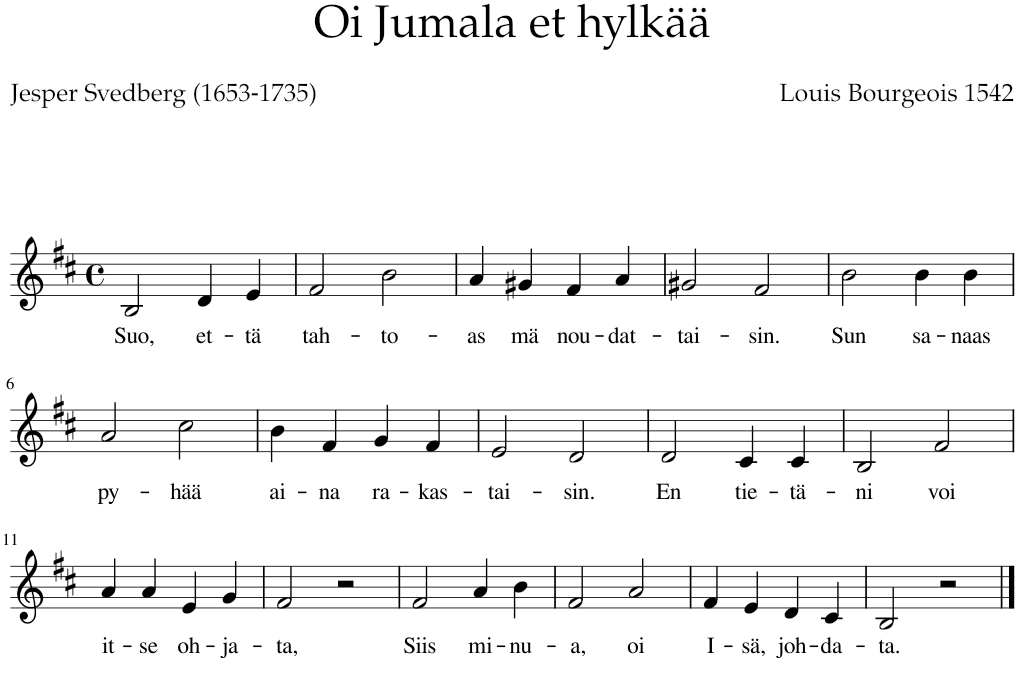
**kern	**text
*part1	*part1
*staff1	*staff1
*I"Staff	*
*clefG2	*
*k[f#c#]	*
*M4/4	*
*met(c)	*
=1	=1
!	!LO:LY:b
2B/	Suo,
!	!LO:LY:b
4d/	et-
!	!LO:LY:b
4e/	-tä
=2	=2
!	!LO:LY:b
2f#/	tah-
!	!LO:LY:b
2b\	-to-
=3	=3
!	!LO:LY:b
4a/	-as
!	!LO:LY:b
4g#X/	mä
!	!LO:LY:b
4f#/	nou-
!	!LO:LY:b
4a/	-dat-
=4	=4
!	!LO:LY:b
2g#X/	-tai-
!	!LO:LY:b
2f#/	-sin.
=5	=5
!	!LO:LY:b
2b\	Sun
!	!LO:LY:b
4b\	sa-
!	!LO:LY:b
4b\	-naas
!!LO:LB:g=z
=6	=6
!	!LO:LY:b
2a/	py-
!	!LO:LY:b
2cc#\	-hää
=7	=7
!	!LO:LY:b
4b\	ai-
!	!LO:LY:b
4f#/	-na
!	!LO:LY:b
4g/	ra-
!	!LO:LY:b
4f#/	-kas-
=8	=8
!	!LO:LY:b
2e/	-tai-
!	!LO:LY:b
2d/	-sin.
=9	=9
!	!LO:LY:b
2d/	En
!	!LO:LY:b
4c#/	tie-
!	!LO:LY:b
4c#/	-tä-
=10	=10
!	!LO:LY:b
2B/	-ni
!	!LO:LY:b
2f#/	voi
!!LO:LB:g=z
=11	=11
!	!LO:LY:b
4a/	it-
!	!LO:LY:b
4a/	-se
!	!LO:LY:b
4e/	oh-
!	!LO:LY:b
4g/	-ja-
=12	=12
!	!LO:LY:b
2f#/	-ta,
2r	.
=13	=13
!	!LO:LY:b
2f#/	Siis
!	!LO:LY:b
4a/	mi-
!	!LO:LY:b
4b\	-nu-
=14	=14
!	!LO:LY:b
2f#/	-a,
!	!LO:LY:b
2a/	oi
=15	=15
!	!LO:LY:b
4f#/	I-
!	!LO:LY:b
4e/	-sä,
!	!LO:LY:b
4d/	joh-
!	!LO:LY:b
4c#/	-da-
=16	=16
!	!LO:LY:b
2B/	-ta.
2r	.
==	==
*-	*-
